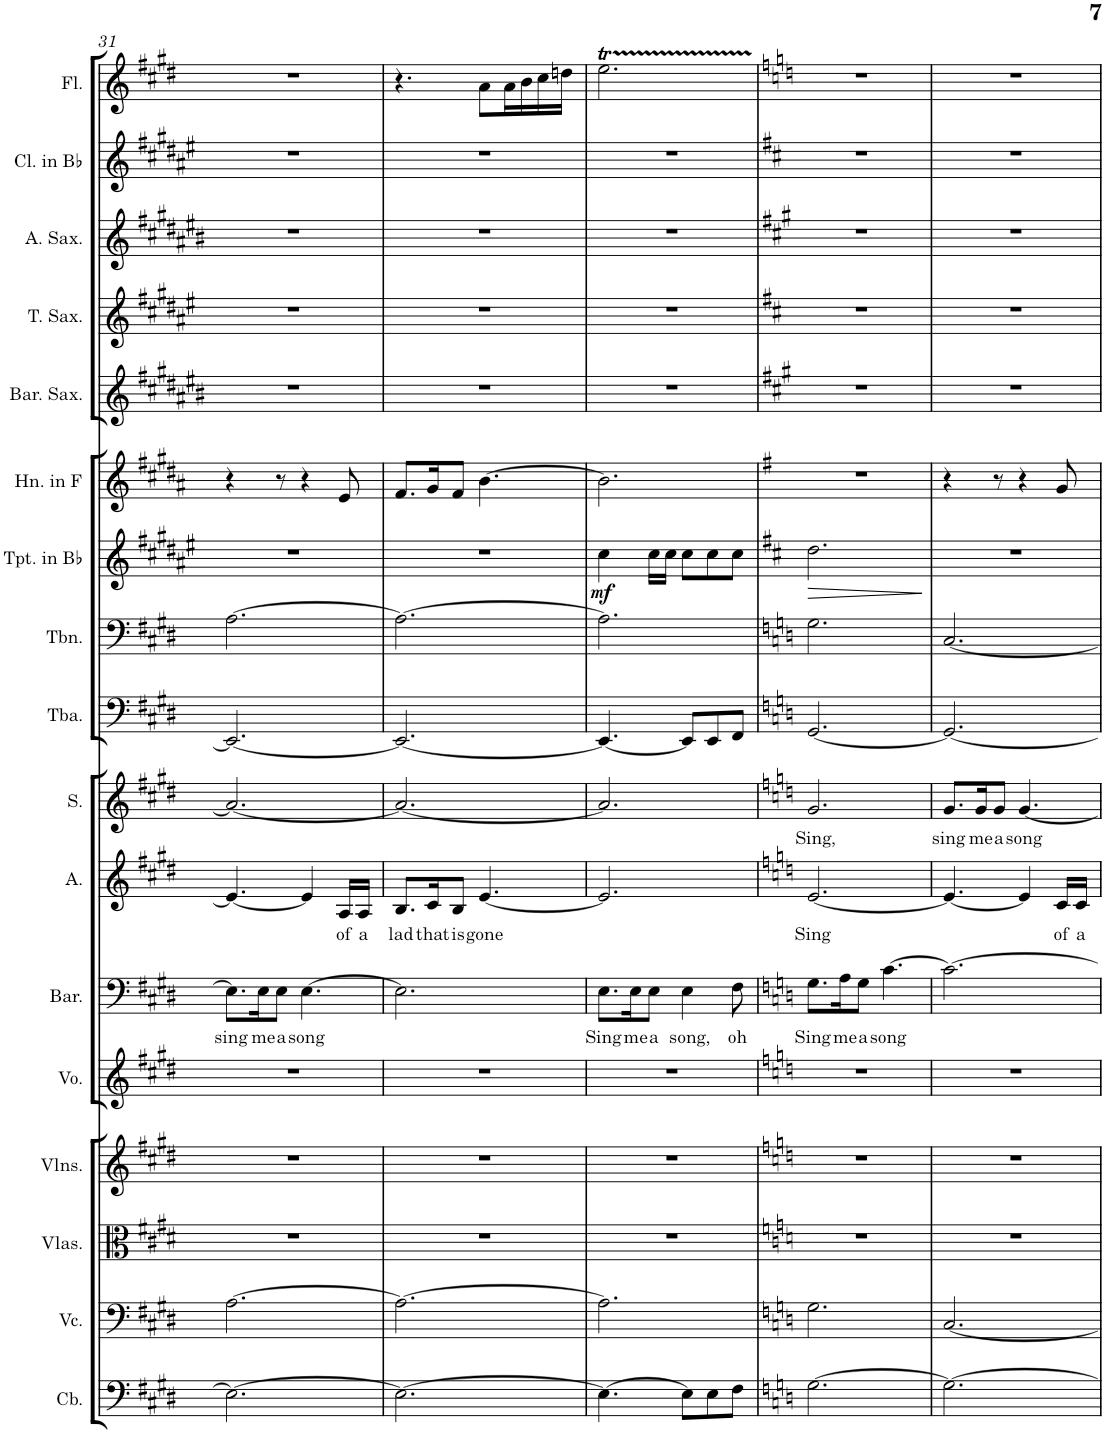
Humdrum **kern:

**kern	**kern	**kern	**kern	**kern	**kern	**text	**kern	**text	**kern	**text	**kern	**kern	**kern	**dynam	**kern	**kern	**kern	**kern	**kern	**kern
*part17	*part16	*part15	*part14	*part13	*part12	*part12	*part11	*part11	*part10	*part10	*part9	*part8	*part7	*part7	*part6	*part5	*part4	*part3	*part2	*part1
*staff17	*staff16	*staff15	*staff14	*staff13	*staff12	*staff12	*staff11	*staff11	*staff10	*staff10	*staff9	*staff8	*staff7	*staff7	*staff6	*staff5	*staff4	*staff3	*staff2	*staff1
*I"Contrabass	*I"Violoncello	*I"Violas	*I"Violins	*I"Voice	*I"Baritone	*	*I"Alto	*	*I"Soprano	*	*I"Tuba	*I"Trombone	*I"Trumpet in Bb	*	*I"Horn in F	*I"Baritone Saxophone	*I"Tenor Saxophone	*I"Alto Saxophone	*I"Clarinet in Bb	*I"Flute
*I'Cb.	*I'Vc.	*I'Vlas.	*I'Vlns.	*I'Vo.	*I'Bar.	*	*I'A.	*	*I'S.	*	*I'Tba.	*I'Tbn.	*I'Tpt. in Bb	*	*I'Hn. in F	*I'Bar. Sax.	*I'T. Sax.	*I'A. Sax.	*I'Cl. in Bb	*I'Fl.
!!LO:PB:g=z
*clefF4	*clefF4	*clefC3	*clefG2	*clefG2	*clefF4	*	*clefG2	*	*clefG2	*	*clefF4	*clefF4	*clefG2	*	*clefG2	*clefG2	*clefG2	*clefG2	*clefG2	*clefG2
*Trd7c12	*	*	*	*	*	*	*	*	*	*	*	*	*Trd1c2	*	*Trd4c7	*Trd12c21	*Trd8c14	*Trd5c9	*Trd1c2	*
*k[f#c#g#d#]	*k[f#c#g#d#]	*k[f#c#g#d#]	*k[f#c#g#d#]	*k[f#c#g#d#]	*k[f#c#g#d#]	*	*k[f#c#g#d#]	*	*k[f#c#g#d#]	*	*k[f#c#g#d#]	*k[f#c#g#d#]	*k[f#c#g#d#a#e#]	*	*k[f#c#g#d#a#]	*k[f#c#g#d#a#e#b#]	*k[f#c#g#d#a#e#]	*k[f#c#g#d#a#e#b#]	*k[f#c#g#d#a#e#]	*k[f#c#g#d#]
*M6/8	*M6/8	*M6/8	*M6/8	*M6/8	*M6/8	*	*M6/8	*	*M6/8	*	*M6/8	*M6/8	*M6/8	*	*M6/8	*M6/8	*M6/8	*M6/8	*M6/8	*M6/8
=31	=31	=31	=31	=31	=31	=31	=31	=31	=31	=31	=31	=31	=31	=31	=31	=31	=31	=31	=31	=31
!	!	!	!	!	!	!LO:LY:b	!	!	!	!	!	!	!	!	!	!	!	!	!	!
2.E\_	[2.A\	2.r	2.r	2.r	8.E\L]	sing	4.e/_	.	2.a/_	.	2.EE/_	[2.A\	2.r	.	4r	2.r	2.r	2.r	2.r	2.r
!	!	!	!	!	!	!LO:LY:b	!	!	!	!	!	!	!	!	!	!	!	!	!	!
.	.	.	.	.	16E\K	me	.	.	.	.	.	.	.	.	.	.	.	.	.	.
!	!	!	!	!	!	!LO:LY:b	!	!	!	!	!	!	!	!	!	!	!	!	!	!
.	.	.	.	.	8E\J	a	.	.	.	.	.	.	.	.	8r	.	.	.	.	.
!	!	!	!	!	!	!LO:LY:b	!	!	!	!	!	!	!	!	!	!	!	!	!	!
.	.	.	.	.	[4.E\	song	4e/]	.	.	.	.	.	.	.	4r	.	.	.	.	.
!	!	!	!	!	!	!	!	!LO:LY:b	!	!	!	!	!	!	!	!	!	!	!	!
.	.	.	.	.	.	.	16A/LL	of	.	.	.	.	.	.	8e/	.	.	.	.	.
!	!	!	!	!	!	!	!	!LO:LY:b	!	!	!	!	!	!	!	!	!	!	!	!
.	.	.	.	.	.	.	16A/JJ	a	.	.	.	.	.	.	.	.	.	.	.	.
=32	=32	=32	=32	=32	=32	=32	=32	=32	=32	=32	=32	=32	=32	=32	=32	=32	=32	=32	=32	=32
!	!	!	!	!	!	!	!	!LO:LY:b	!	!	!	!	!	!	!	!	!	!	!	!
2.E\_	2.A\_	2.r	2.r	2.r	2.E\]	.	8.B/L	lad	2.a/_	.	2.EE/_	2.A\_	2.r	.	8.f#/L	2.r	2.r	2.r	2.r	4.r
!	!	!	!	!	!	!	!	!LO:LY:b	!	!	!	!	!	!	!	!	!	!	!	!
.	.	.	.	.	.	.	16c#/K	that	.	.	.	.	.	.	16g#/K	.	.	.	.	.
!	!	!	!	!	!	!	!	!LO:LY:b	!	!	!	!	!	!	!	!	!	!	!	!
.	.	.	.	.	.	.	8B/J	is	.	.	.	.	.	.	8f#/J	.	.	.	.	.
!	!	!	!	!	!	!	!	!LO:LY:b	!	!	!	!	!	!	!	!	!	!	!	!
.	.	.	.	.	.	.	[4.e/	gone	.	.	.	.	.	.	[4.b\	.	.	.	.	8a\L
.	.	.	.	.	.	.	.	.	.	.	.	.	.	.	.	.	.	.	.	16a\L
.	.	.	.	.	.	.	.	.	.	.	.	.	.	.	.	.	.	.	.	16b\
.	.	.	.	.	.	.	.	.	.	.	.	.	.	.	.	.	.	.	.	16cc#\
.	.	.	.	.	.	.	.	.	.	.	.	.	.	.	.	.	.	.	.	16ddn\JJ
=33	=33	=33	=33	=33	=33	=33	=33	=33	=33	=33	=33	=33	=33	=33	=33	=33	=33	=33	=33	=33
!	!	!	!	!	!	!LO:LY:b	!	!	!	!	!	!	!	!LO:DY:b	!	!	!	!	!	!
4.E\_	2.A\]	2.r	2.r	2.r	8.E\L	Sing	2.e/]	.	2.a/]	.	4.EE/_	2.A\]	4cc#\	mf	2.b\]	2.r	2.r	2.r	2.r	2.eeT\
!	!	!	!	!	!	!LO:LY:b	!	!	!	!	!	!	!	!	!	!	!	!	!	!
.	.	.	.	.	16E\K	me	.	.	.	.	.	.	.	.	.	.	.	.	.	.
!	!	!	!	!	!	!LO:LY:b	!	!	!	!	!	!	!	!	!	!	!	!	!	!
.	.	.	.	.	8E\J	a	.	.	.	.	.	.	16cc#\LL	.	.	.	.	.	.	.
.	.	.	.	.	.	.	.	.	.	.	.	.	16cc#\JJ	.	.	.	.	.	.	.
!	!	!	!	!	!	!LO:LY:b	!	!	!	!	!	!	!	!	!	!	!	!	!	!
8E\L]	.	.	.	.	4E\	song,	.	.	.	.	8EE/L]	.	8cc#\L	.	.	.	.	.	.	.
8E\	.	.	.	.	.	.	.	.	.	.	8EE/	.	8cc#\	.	.	.	.	.	.	.
!	!	!	!	!	!	!LO:LY:b	!	!	!	!	!	!	!	!	!	!	!	!	!	!
8F#\J	.	.	.	.	8F#\	oh	.	.	.	.	8FF#/J	.	8cc#\J	.	.	.	.	.	.	.
=34	=34	=34	=34	=34	=34	=34	=34	=34	=34	=34	=34	=34	=34	=34	=34	=34	=34	=34	=34	=34
*k[]	*k[]	*k[]	*k[]	*k[]	*k[]	*	*k[]	*	*k[]	*	*k[]	*k[]	*k[f#c#]	*	*k[f#]	*k[f#c#g#]	*k[f#c#]	*k[f#c#g#]	*k[f#c#]	*k[]
!	!	!	!	!	!	!LO:LY:b	!	!LO:LY:b	!	!LO:LY:b	!	!	!	!LO:HP:b	!	!	!	!	!	!
[2.G\	2.G\	2.r	2.r	2.r	8.G\L	Sing	[2.e/	Sing	2.g/	Sing,	[2.GG/	2.G\	2.dd\	>	2.r	2.r	2.r	2.r	2.r	2.r
!	!	!	!	!	!	!LO:LY:b	!	!	!	!	!	!	!	!	!	!	!	!	!	!
.	.	.	.	.	16A\K	me	.	.	.	.	.	.	.	.	.	.	.	.	.	.
!	!	!	!	!	!	!LO:LY:b	!	!	!	!	!	!	!	!	!	!	!	!	!	!
.	.	.	.	.	8G\J	a	.	.	.	.	.	.	.	.	.	.	.	.	.	.
!	!	!	!	!	!	!LO:LY:b	!	!	!	!	!	!	!	!	!	!	!	!	!	!
.	.	.	.	.	[4.c\	song	.	.	.	.	.	.	.	.	.	.	.	.	.	.
.	.	.	.	.	.	.	.	.	.	.	.	.	.	]	.	.	.	.	.	.
=35	=35	=35	=35	=35	=35	=35	=35	=35	=35	=35	=35	=35	=35	=35	=35	=35	=35	=35	=35	=35
!	!	!	!	!	!	!	!	!	!	!LO:LY:b	!	!	!	!	!	!	!	!	!	!
2.G\_	[2.C/	2.r	2.r	2.r	2.c\_	.	4.e/_	.	8.g/L	sing	2.GG/_	[2.C/	2.r	.	4r	2.r	2.r	2.r	2.r	2.r
!	!	!	!	!	!	!	!	!	!	!LO:LY:b	!	!	!	!	!	!	!	!	!	!
.	.	.	.	.	.	.	.	.	16g/K	me	.	.	.	.	.	.	.	.	.	.
!	!	!	!	!	!	!	!	!	!	!LO:LY:b	!	!	!	!	!	!	!	!	!	!
.	.	.	.	.	.	.	.	.	8g/J	a	.	.	.	.	8r	.	.	.	.	.
!	!	!	!	!	!	!	!	!	!	!LO:LY:b	!	!	!	!	!	!	!	!	!	!
.	.	.	.	.	.	.	4e/]	.	[4.g/	song	.	.	.	.	4r	.	.	.	.	.
!	!	!	!	!	!	!	!	!LO:LY:b	!	!	!	!	!	!	!	!	!	!	!	!
.	.	.	.	.	.	.	16c/LL	of	.	.	.	.	.	.	8g/	.	.	.	.	.
!	!	!	!	!	!	!	!	!LO:LY:b	!	!	!	!	!	!	!	!	!	!	!	!
.	.	.	.	.	.	.	16c/JJ	a	.	.	.	.	.	.	.	.	.	.	.	.
=	=	=	=	=	=	=	=	=	=	=	=	=	=	=	=	=	=	=	=	=
*-	*-	*-	*-	*-	*-	*-	*-	*-	*-	*-	*-	*-	*-	*-	*-	*-	*-	*-	*-	*-
